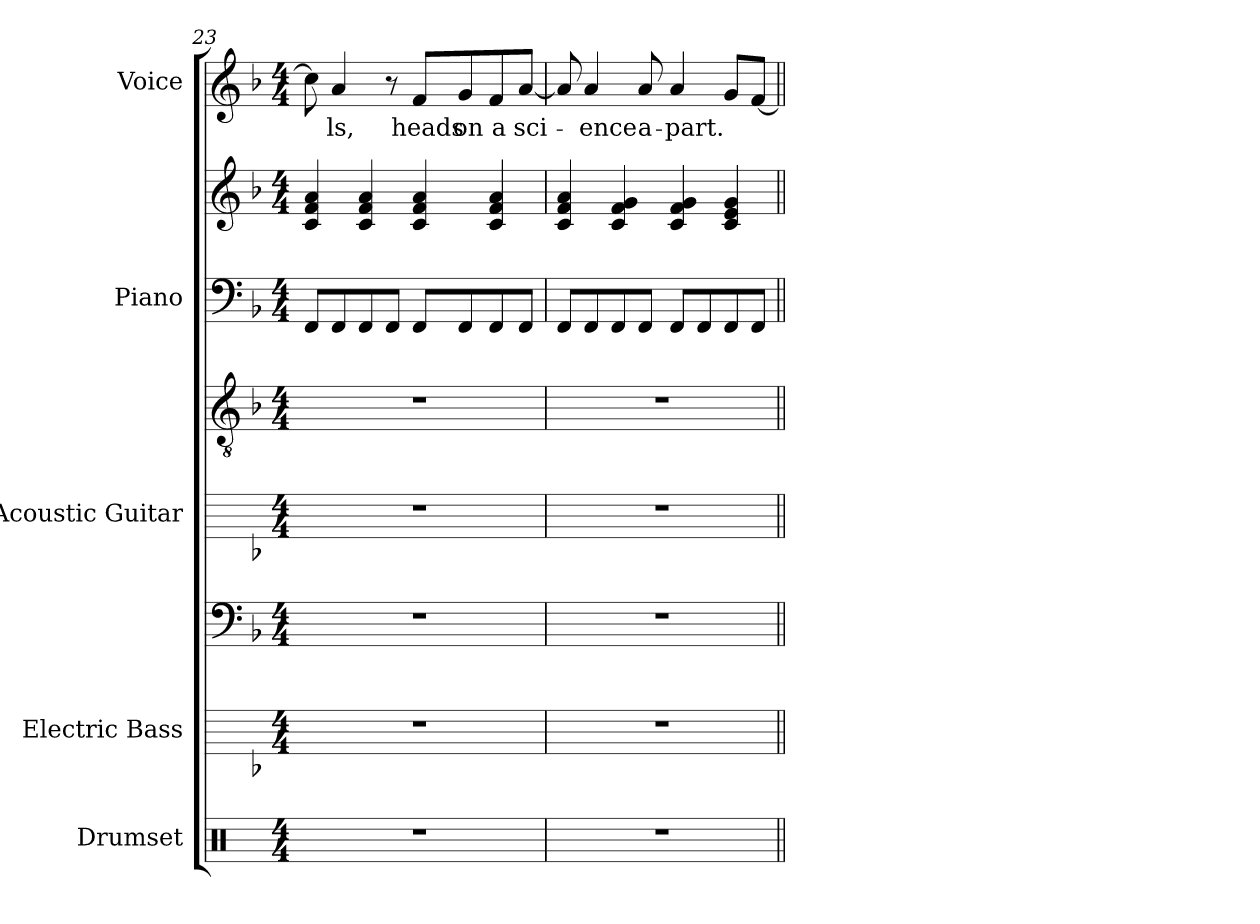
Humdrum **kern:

**kern	**kern	**kern	**kern	**kern	**kern	**kern	**kern	**text
*part5	*part4	*part4	*part3	*part3	*part2	*part2	*part1	*part1
*staff8	*staff7	*staff6	*staff5	*staff4	*staff3	*staff2	*staff1	*staff1
*I"Drumset	*I"Electric Bass	*	*I"Acoustic Guitar	*	*I"Piano	*	*I"Voice	*
*I'Drs.	*I'El. B.	*	*I'Guit.	*	*I'Pno.	*	*I'Vo.	*
*clefX	*	*clefF4	*	*clefGv2	*clefF4	*clefG2	*clefG2	*
*	*ITrd7c12	*ITrd7c12	*	*	*	*	*	*
*k[]	*k[b-]	*k[b-]	*k[b-]	*k[b-]	*k[b-]	*k[b-]	*k[b-]	*
*M4/4	*M4/4	*M4/4	*M4/4	*M4/4	*M4/4	*M4/4	*M4/4	*
=23	=23	=23	=23	=23	=23	=23	=23	=23
1r	1r	1r	1r	1r	8FF/L	4c/ 4f/ 4a/	8cc\]	.
!	!	!	!	!	!	!	!	!LO:LY:b
.	.	.	.	.	8FF/	.	4a/	-ls,
.	.	.	.	.	8FF/	4c/ 4f/ 4a/	.	.
.	.	.	.	.	8FF/J	.	8r	.
!	!	!	!	!	!	!	!	!LO:LY:b
.	.	.	.	.	8FF/L	4c/ 4f/ 4a/	8f/L	heads
!	!	!	!	!	!	!	!	!LO:LY:b
.	.	.	.	.	8FF/	.	8g/	on
!	!	!	!	!	!	!	!	!LO:LY:b
.	.	.	.	.	8FF/	4c/ 4f/ 4a/	8f/	a
!	!	!	!	!	!	!	!	!LO:LY:b
.	.	.	.	.	8FF/J	.	[8a/J	sci-
=24	=24	=24	=24	=24	=24	=24	=24	=24
1r	1r	1r	1r	1r	8FF/L	4c/ 4f/ 4a/	8a/]	.
!	!	!	!	!	!	!	!	!LO:LY:b
.	.	.	.	.	8FF/	.	4a/	-ence
.	.	.	.	.	8FF/	4c/ 4f/ 4g/	.	.
!	!	!	!	!	!	!	!	!LO:LY:b
.	.	.	.	.	8FF/J	.	8a/	a-
!	!	!	!	!	!	!	!	!LO:LY:b
.	.	.	.	.	8FF/L	4c/ 4f/ 4g/	4a/	-part.
.	.	.	.	.	8FF/	.	.	.
.	.	.	.	.	8FF/	4c/ 4e/ 4g/	8g/L	.
.	.	.	.	.	8FF/J	.	[8f/J	.
=||	=||	=||	=||	=||	=||	=||	=||	=||
*-	*-	*-	*-	*-	*-	*-	*-	*-
